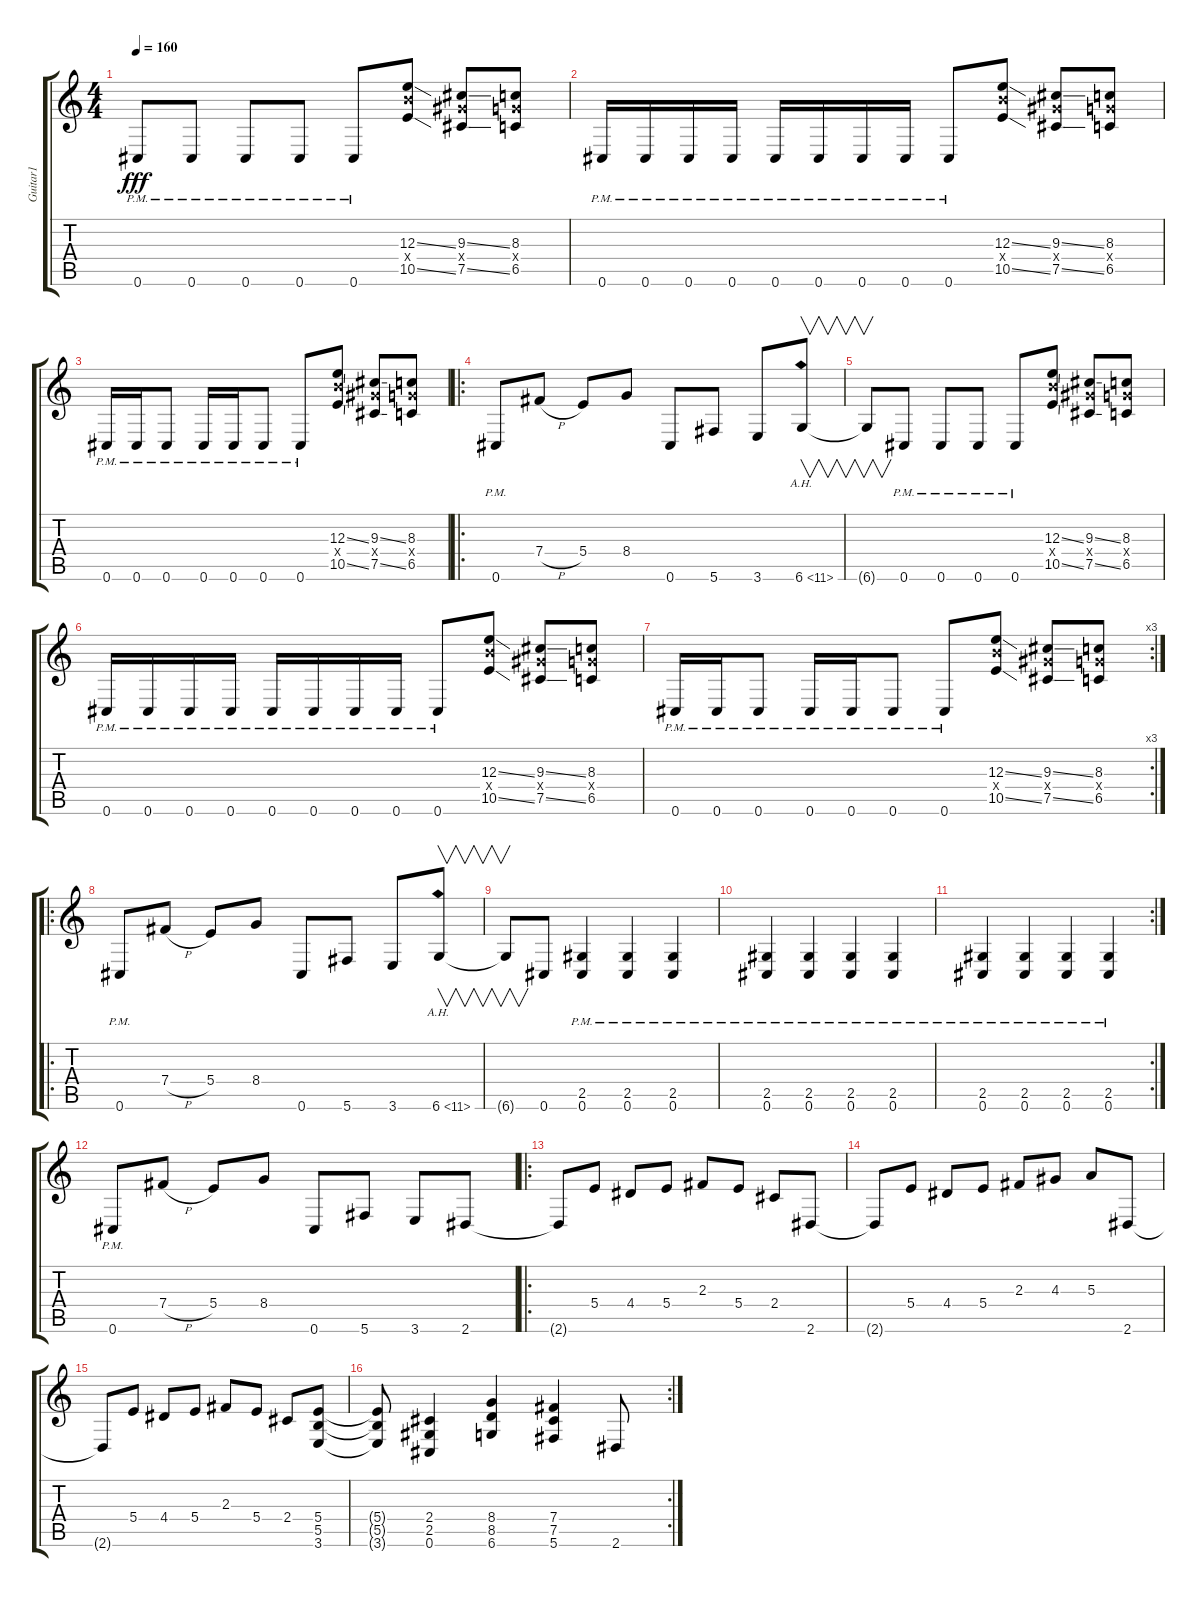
\track ("Guitar1" "Guitar1") {instrument overdrivenguitar}
\staff {score tabs}
\tuning (Db4 Ab3 E3 B2 Gb2 Db2) {hide}
\ts (4 4)
\tempo 160
\clef g2
\ks c
0.6{pm}.8{dy fff} 0.6{pm}.8 0.6{pm}.8 0.6{pm}.8 0.6{pm}.8 (12.3{ss} 12.4{x} 10.5{ss}).8 (9.3{ss} 9.4{x} 7.5{ss}).8 (8.3 8.4{x} 6.5).8 |
0.6{pm}.16 0.6{pm}.16 0.6{pm}.16 0.6{pm}.16 0.6{pm}.16 0.6{pm}.16 0.6{pm}.16 0.6{pm}.16 0.6{pm}.8 (12.3{ss} 12.4{x} 10.5{ss}).8 (9.3{ss} 9.4{x} 7.5{ss}).8 (8.3 8.4{x} 6.5).8 |
0.6{pm}.16 0.6{pm}.16 0.6{pm}.8 0.6{pm}.16 0.6{pm}.16 0.6{pm}.8 0.6{pm}.8 (12.3{ss} 12.4{x} 10.5{ss}).8 (9.3{ss} 9.4{x} 7.5{ss}).8 (8.3 8.4{x} 6.5).8 |
\ro
0.6{pm}.8 7.4{h}.8 5.4.8 8.4.8 0.6.8 5.6.8 3.6.8 6.6{ah 5}.8{v} |
6.6{t}.8{v} 0.6{pm}.8 0.6{pm}.8 0.6{pm}.8 0.6{pm}.8 (12.3{ss} 12.4{x} 10.5{ss}).8 (9.3{ss} 9.4{x} 7.5{ss}).8 (8.3 8.4{x} 6.5).8 |
0.6{pm}.16 0.6{pm}.16 0.6{pm}.16 0.6{pm}.16 0.6{pm}.16 0.6{pm}.16 0.6{pm}.16 0.6{pm}.16 0.6{pm}.8 (12.3{ss} 12.4{x} 10.5{ss}).8 (9.3{ss} 9.4{x} 7.5{ss}).8 (8.3 8.4{x} 6.5).8 |
\rc 3
0.6{pm}.16 0.6{pm}.16 0.6{pm}.8 0.6{pm}.16 0.6{pm}.16 0.6{pm}.8 0.6{pm}.8 (12.3{ss} 12.4{x} 10.5{ss}).8 (9.3{ss} 9.4{x} 7.5{ss}).8 (8.3 8.4{x} 6.5).8 |
\ro
0.6{pm}.8 7.4{h}.8 5.4.8 8.4.8 0.6.8 5.6.8 3.6.8 6.6{ah 5}.8{v} |
6.6{t}.8{v} 0.6.8 (2.5{pm} 0.6{pm}).4 (2.5{pm} 0.6{pm}).4 (2.5{pm} 0.6{pm}).4 |
(2.5{pm} 0.6{pm}).4 (2.5{pm} 0.6{pm}).4 (2.5{pm} 0.6{pm}).4 (2.5{pm} 0.6{pm}).4 |
\rc 2
(2.5{pm} 0.6{pm}).4 (2.5{pm} 0.6{pm}).4 (2.5{pm} 0.6{pm}).4 (2.5{pm} 0.6{pm}).4 |
0.6{pm}.8 7.4{h}.8 5.4.8 8.4.8 0.6.8 5.6.8 3.6.8 2.6.8 |
\ro
2.6{t}.8 5.4.8 4.4.8 5.4.8 2.3.8 5.4.8 2.4.8 2.6.8 |
2.6{t}.8 5.4.8 4.4.8 5.4.8 2.3.8 4.3.8 5.3.8 2.6.8 |
2.6{t}.8 5.4.8 4.4.8 5.4.8 2.3.8 5.4.8 2.4.8 (5.4 5.5 3.6).8 |
\rc 2
(5.4{t} 5.5{t} 3.6{t}).8 (2.4 2.5 0.6).4 (8.4 8.5 6.6).4 (7.4 7.5 5.6).4 2.6.8
